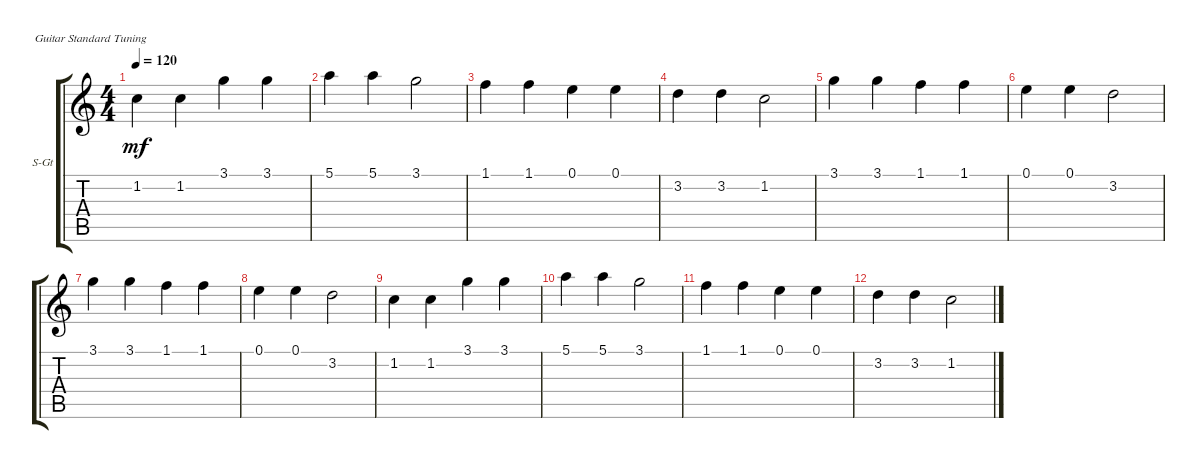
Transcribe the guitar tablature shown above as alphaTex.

\defaultSystemsLayout 4
\bracketExtendMode groupsimilarinstruments
\firstSystemTrackNameOrientation horizontal
\otherSystemsTrackNameOrientation horizontal
\track ("Steel Guitar" "S-Gt") {instrument acousticguitarsteel}
\staff {score tabs}
\tuning (E4 B3 G3 D3 A2 E2)
\ts (4 4)
\tempo 120
\clef g2
\ks c
1.2.4{dy mf instrument acousticguitarsteel} 1.2.4 3.1.4 3.1.4 |
5.1.4 5.1.4 3.1.2 |
1.1.4 1.1.4 0.1.4 0.1.4 |
3.2.4 3.2.4 1.2.2 |
3.1.4 3.1.4 1.1.4 1.1.4 |
0.1.4 0.1.4 3.2.2 |
3.1.4 3.1.4 1.1.4 1.1.4 |
0.1.4 0.1.4 3.2.2 |
1.2.4 1.2.4 3.1.4 3.1.4 |
5.1.4 5.1.4 3.1.2 |
1.1.4 1.1.4 0.1.4 0.1.4 |
3.2.4 3.2.4 1.2.2
